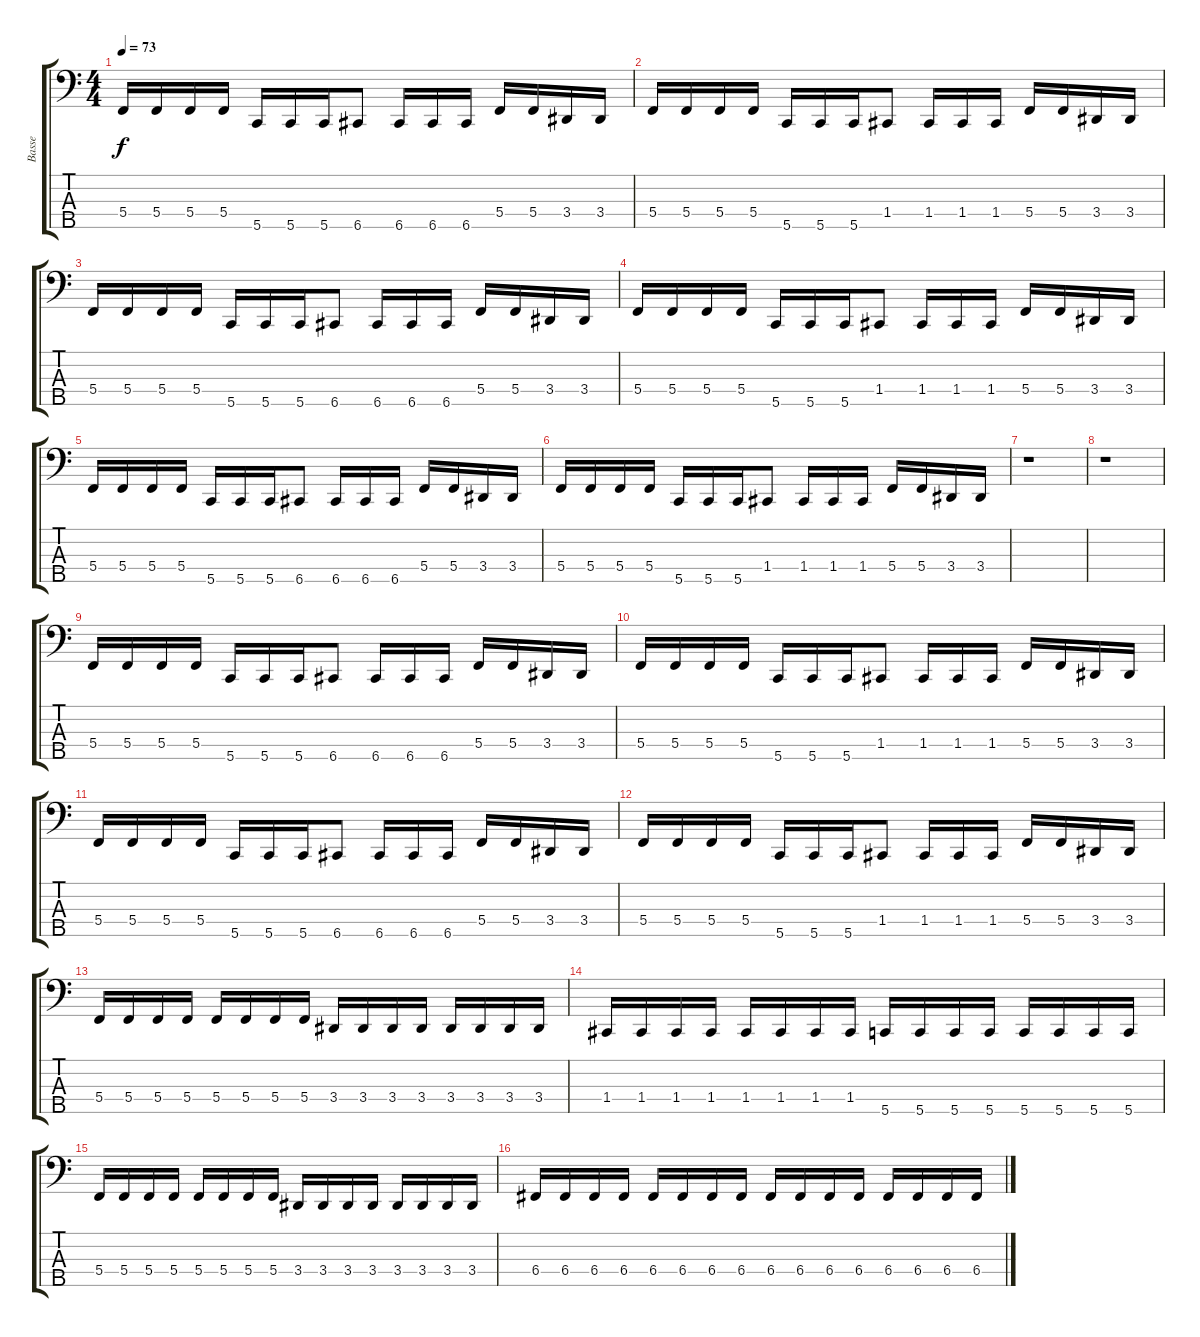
\track ("Basse" "Basse") {instrument electricbasspick}
\staff {score tabs}
\tuning (Eb2 Bb1 F1 C1 G0) {hide}
\ts (4 4)
\tempo 73
\clef f4
\ks c
5.4.16{dy f} 5.4.16 5.4.16 5.4.16 5.5.16 5.5.16 5.5.16 6.5.8 6.5.16 6.5.16 6.5.16 5.4.16 5.4.16 3.4.16 3.4.16 |
5.4.16 5.4.16 5.4.16 5.4.16 5.5.16 5.5.16 5.5.16 1.4.8 1.4.16 1.4.16 1.4.16 5.4.16 5.4.16 3.4.16 3.4.16 |
5.4.16 5.4.16 5.4.16 5.4.16 5.5.16 5.5.16 5.5.16 6.5.8 6.5.16 6.5.16 6.5.16 5.4.16 5.4.16 3.4.16 3.4.16 |
5.4.16 5.4.16 5.4.16 5.4.16 5.5.16 5.5.16 5.5.16 1.4.8 1.4.16 1.4.16 1.4.16 5.4.16 5.4.16 3.4.16 3.4.16 |
5.4.16 5.4.16 5.4.16 5.4.16 5.5.16 5.5.16 5.5.16 6.5.8 6.5.16 6.5.16 6.5.16 5.4.16 5.4.16 3.4.16 3.4.16 |
5.4.16 5.4.16 5.4.16 5.4.16 5.5.16 5.5.16 5.5.16 1.4.8 1.4.16 1.4.16 1.4.16 5.4.16 5.4.16 3.4.16 3.4.16 |
r.1 |
r.1 |
5.4.16 5.4.16 5.4.16 5.4.16 5.5.16 5.5.16 5.5.16 6.5.8 6.5.16 6.5.16 6.5.16 5.4.16 5.4.16 3.4.16 3.4.16 |
5.4.16 5.4.16 5.4.16 5.4.16 5.5.16 5.5.16 5.5.16 1.4.8 1.4.16 1.4.16 1.4.16 5.4.16 5.4.16 3.4.16 3.4.16 |
5.4.16 5.4.16 5.4.16 5.4.16 5.5.16 5.5.16 5.5.16 6.5.8 6.5.16 6.5.16 6.5.16 5.4.16 5.4.16 3.4.16 3.4.16 |
5.4.16 5.4.16 5.4.16 5.4.16 5.5.16 5.5.16 5.5.16 1.4.8 1.4.16 1.4.16 1.4.16 5.4.16 5.4.16 3.4.16 3.4.16 |
5.4.16 5.4.16 5.4.16 5.4.16 5.4.16 5.4.16 5.4.16 5.4.16 3.4.16 3.4.16 3.4.16 3.4.16 3.4.16 3.4.16 3.4.16 3.4.16 |
1.4.16 1.4.16 1.4.16 1.4.16 1.4.16 1.4.16 1.4.16 1.4.16 5.5.16 5.5.16 5.5.16 5.5.16 5.5.16 5.5.16 5.5.16 5.5.16 |
5.4.16 5.4.16 5.4.16 5.4.16 5.4.16 5.4.16 5.4.16 5.4.16 3.4.16 3.4.16 3.4.16 3.4.16 3.4.16 3.4.16 3.4.16 3.4.16 |
6.4.16 6.4.16 6.4.16 6.4.16 6.4.16 6.4.16 6.4.16 6.4.16 6.4.16 6.4.16 6.4.16 6.4.16 6.4.16 6.4.16 6.4.16 6.4.16
